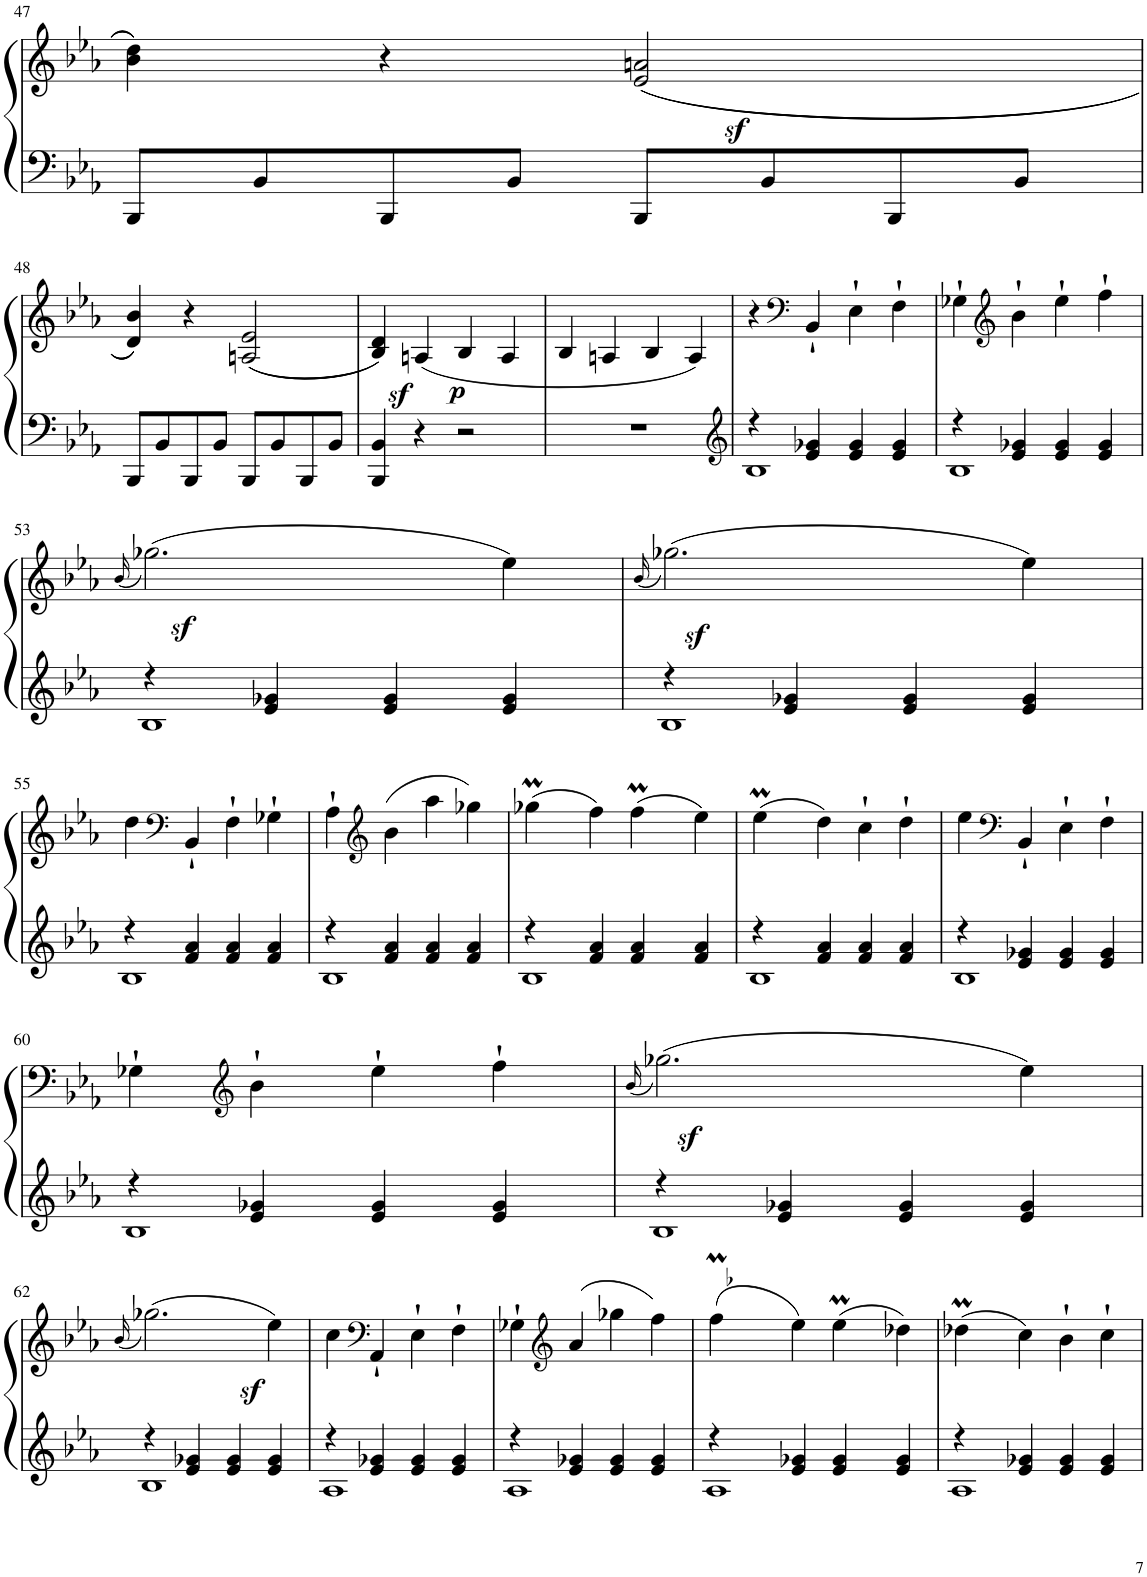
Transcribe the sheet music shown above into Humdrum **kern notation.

**kern	**kern	**dynam
*part1	*part1	*part1
*staff2	*staff1	*staff1/2
*I"Piano	*	*
*I'Pno	*	*
!!LO:PB:g=z
*clefF4	*clefG2	*
*k[b-e-a-]	*k[b-e-a-]	*
*M4/4	*M4/4	*
*met(c|)	*met(c|)	*
=47	=47	=47
8BBB-/L	4b-\ 4dd\	.
8BB-/	.	.
8BBB-/	4r	.
8BB-/J	.	.
8BBB-/L	((2e-/z< 2an/z<	.
8BB-/	.	.
8BBB-/	.	.
8BB-/J	.	.
!!LO:LB:g=z
=48	=48	=48
8BBB-/L	4d/ 4b-/))	.
8BB-/	.	.
8BBB-/	4r	.
8BB-/J	.	.
8BBB-/L	((2An/z< 2e-/z<	.
8BB-/	.	.
8BBB-/	.	.
8BB-/J	.	.
=49	=49	=49
4BBB-/ 4BB-/	4B-/ 4d/))	.
!	!	!LO:DY:b
4r	(4An/	p
2r	4B-/	.
.	4A/	.
=50	=50	=50
1r	4B-/	.
.	4An/	.
.	4B-/	.
.	4A/)	.
=51	=51	=51
*clefG2	*	*
*^	*	*
4r	1B-	4r	.
*	*	*clefF4	*
4e-/ 4g-X/	.	4BB-'`/	.
4e-/ 4g-/	.	4E-'`\	.
4e-/ 4g-/	.	4F'`\	.
=52	=52	=52	=52
4r	1B-	4G-X'`\	.
*	*	*clefG2	*
4e-/ 4g-X/	.	4b-'`\	.
4e-/ 4g-/	.	4ee-'`\	.
4e-/ 4g-/	.	4ff'`\	.
!!LO:LB:g=z
=53	=53	=53	=53
.	.	(16qb-/	.
4r	1B-	(2.gg-Xz<\)	.
4e-/ 4g-X/	.	.	.
4e-/ 4g-/	.	.	.
4e-/ 4g-/	.	4ee-\)	.
=54	=54	=54	=54
.	.	(16qb-/	.
4r	1B-	(2.gg-Xz<\)	.
4e-/ 4g-X/	.	.	.
4e-/ 4g-/	.	.	.
4e-/ 4g-/	.	4ee-\)	.
!!LO:LB:g=z
=55	=55	=55	=55
4r	1B-	4dd\	.
*	*	*clefF4	*
4f/ 4a-/	.	4BB-'`/	.
4f/ 4a-/	.	4F'`\	.
4f/ 4a-/	.	4G-X'`\	.
=56	=56	=56	=56
4r	1B-	4A-'`\	.
*	*	*clefG2	*
4f/ 4a-/	.	(4b-\	.
4f/ 4a-/	.	4aa-\	.
4f/ 4a-/	.	4gg-X\)	.
=57	=57	=57	=57
*	*	*^	*
4r	1B-	(4gg-XM\	16gg-X!LL	.
.	.	.	16aa-!J	.
.	.	.	8gg-!J	.
4f/ 4a-/	.	4ff\)	4ryy	.
4f/ 4a-/	.	(4ffM\	16ff!LL	.
.	.	.	16gg-!J	.
.	.	.	8ff!J	.
4f/ 4a-/	.	4ee-\)	4ryy	.
=58	=58	=58	=58	=58
4r	1B-	(4ee-M\	16ee-!LL	.
.	.	.	16ff!J	.
.	.	.	8ee-!J	.
4f/ 4a-/	.	4dd\)	2.ryy	.
4f/ 4a-/	.	4cc'`\	.	.
4f/ 4a-/	.	4dd'`\	.	.
*	*	*v	*v	*
=59	=59	=59	=59
4r	1B-	4ee-\	.
*	*	*clefF4	*
4e-/ 4g-X/	.	4BB-'`/	.
4e-/ 4g-/	.	4E-'`\	.
4e-/ 4g-/	.	4F'`\	.
!!LO:LB:g=z
=60	=60	=60	=60
4r	1B-	4G-X'`\	.
*	*	*clefG2	*
4e-/ 4g-X/	.	4b-'`\	.
4e-/ 4g-/	.	4ee-'`\	.
4e-/ 4g-/	.	4ff'`\	.
=61	=61	=61	=61
.	.	(16qb-/	.
4r	1B-	(2.gg-Xz<\)	.
4e-/ 4g-X/	.	.	.
4e-/ 4g-/	.	.	.
4e-/ 4g-/	.	4ee-\)	.
!!LO:LB:g=z
=62	=62	=62	=62
.	.	(16qb-/	.
4r	1B-	(2.gg-Xz<\)	.
4e-/ 4g-X/	.	.	.
4e-/ 4g-/	.	.	.
4e-/ 4g-/	.	4ee-\)	.
=63	=63	=63	=63
4r	1A-	4cc\	.
*	*	*clefF4	*
4e-/ 4g-X/	.	4AA-'`/	.
4e-/ 4g-/	.	4E-'`\	.
4e-/ 4g-/	.	4F'`\	.
=64	=64	=64	=64
4r	1A-	4G-X'`\	.
*	*	*clefG2	*
4e-/ 4g-X/	.	(4a-/	.
4e-/ 4g-/	.	4gg-X\	.
4e-/ 4g-/	.	4ff\)	.
=65	=65	=65	=65
*	*	*^	*
4r	1A-	(4ffM\	16ff!LL	.
.	.	.	16gg-X!J	.
.	.	.	8ff!J	.
4e-/ 4g-X/	.	4ee-\)	4ryy	.
4e-/ 4g-/	.	(4ee-M\	16ee-!LL	.
.	.	.	16ff!J	.
.	.	.	8ee-!J	.
4e-/ 4g-/	.	4dd-X\)	4ryy	.
=66	=66	=66	=66	=66
4r	1A-	(4dd-XM\	16dd-X!LL	.
.	.	.	16ee-!J	.
.	.	.	8dd-!J	.
4e-/ 4g-X/	.	4cc\)	2.ryy	.
4e-/ 4g-/	.	4b-'`\	.	.
4e-/ 4g-/	.	4cc'`\	.	.
*v	*v	*	*	*
*	*v	*v	*
=	=	=
*-	*-	*-
